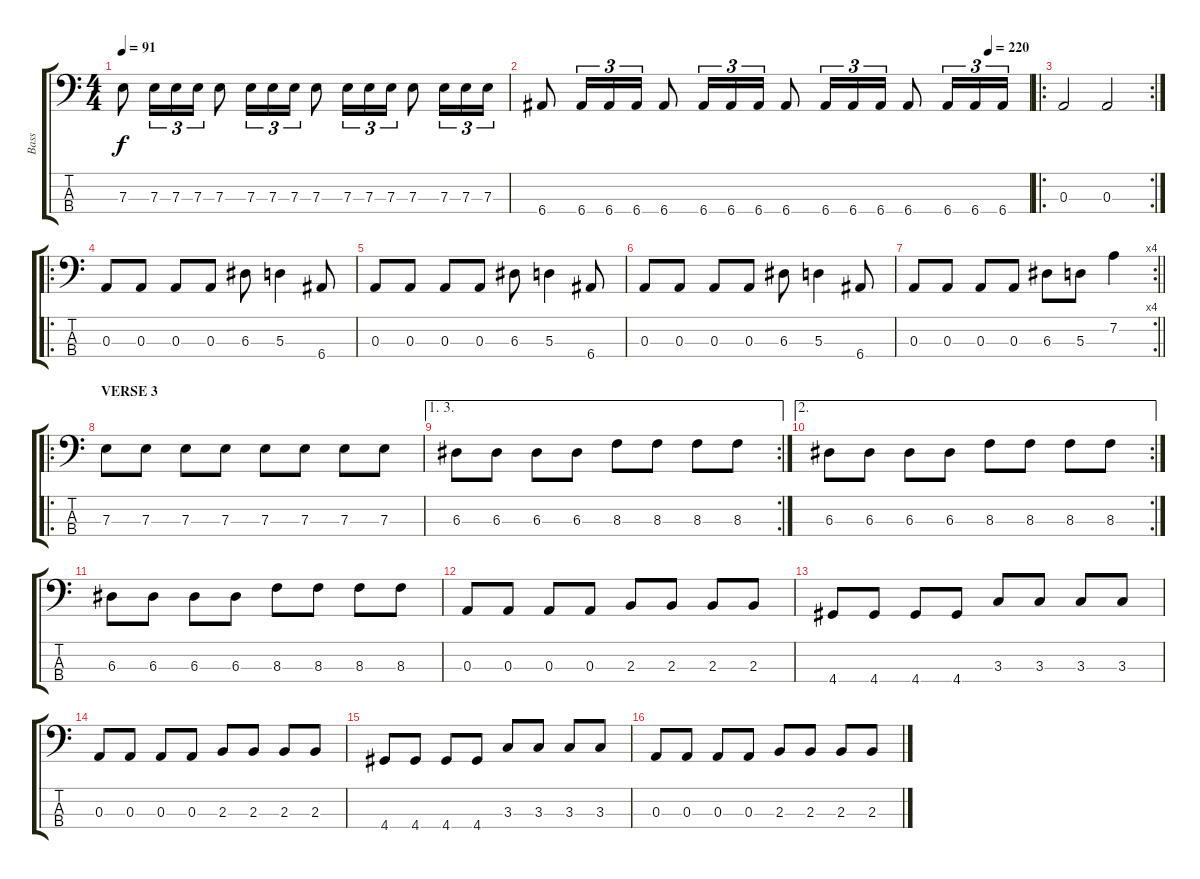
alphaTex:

\track ("Bass" "Bass") {instrument electricbasspick}
\staff {score tabs}
\tuning (G2 D2 A1 E1) {hide}
\ts (4 4)
\tempo 91
\clef f4
\ks c
7.3.8{dy f} 7.3.16{tu (3 2)} 7.3.16{tu (3 2)} 7.3.16{tu (3 2)} 7.3.8 7.3.16{tu (3 2)} 7.3.16{tu (3 2)} 7.3.16{tu (3 2)} 7.3.8 7.3.16{tu (3 2)} 7.3.16{tu (3 2)} 7.3.16{tu (3 2)} 7.3.8 7.3.16{tu (3 2)} 7.3.16{tu (3 2)} 7.3.16{tu (3 2)} |
\tempo (220 0.9166666666666666)
6.4.8 6.4.16{tu (3 2)} 6.4.16{tu (3 2)} 6.4.16{tu (3 2)} 6.4.8 6.4.16{tu (3 2)} 6.4.16{tu (3 2)} 6.4.16{tu (3 2)} 6.4.8 6.4.16{tu (3 2)} 6.4.16{tu (3 2)} 6.4.16{tu (3 2)} 6.4.8 6.4.16{tu (3 2)} 6.4.16{tu (3 2)} 6.4.16{tu (3 2)} |
\ro
\rc 2
0.3.2 0.3.2 |
\ro
0.3.8 0.3.8 0.3.8 0.3.8 6.3.8 5.3.4 6.4.8 |
0.3.8 0.3.8 0.3.8 0.3.8 6.3.8 5.3.4 6.4.8 |
0.3.8 0.3.8 0.3.8 0.3.8 6.3.8 5.3.4 6.4.8 |
\rc 4
\barLineRight lightlight
0.3.8 0.3.8 0.3.8 0.3.8 6.3.8 5.3.8 7.2.4 |
\ro
\section ("" "VERSE 3")
7.3.8 7.3.8 7.3.8 7.3.8 7.3.8 7.3.8 7.3.8 7.3.8 |
\ae (1 3)
\rc 2
6.3.8 6.3.8 6.3.8 6.3.8 8.3.8 8.3.8 8.3.8 8.3.8 |
\ae 2
\rc 2
6.3.8 6.3.8 6.3.8 6.3.8 8.3.8 8.3.8 8.3.8 8.3.8 |
6.3.8 6.3.8 6.3.8 6.3.8 8.3.8 8.3.8 8.3.8 8.3.8 |
0.3.8 0.3.8 0.3.8 0.3.8 2.3.8 2.3.8 2.3.8 2.3.8 |
4.4.8 4.4.8 4.4.8 4.4.8 3.3.8 3.3.8 3.3.8 3.3.8 |
0.3.8 0.3.8 0.3.8 0.3.8 2.3.8 2.3.8 2.3.8 2.3.8 |
4.4.8 4.4.8 4.4.8 4.4.8 3.3.8 3.3.8 3.3.8 3.3.8 |
0.3.8 0.3.8 0.3.8 0.3.8 2.3.8 2.3.8 2.3.8 2.3.8
